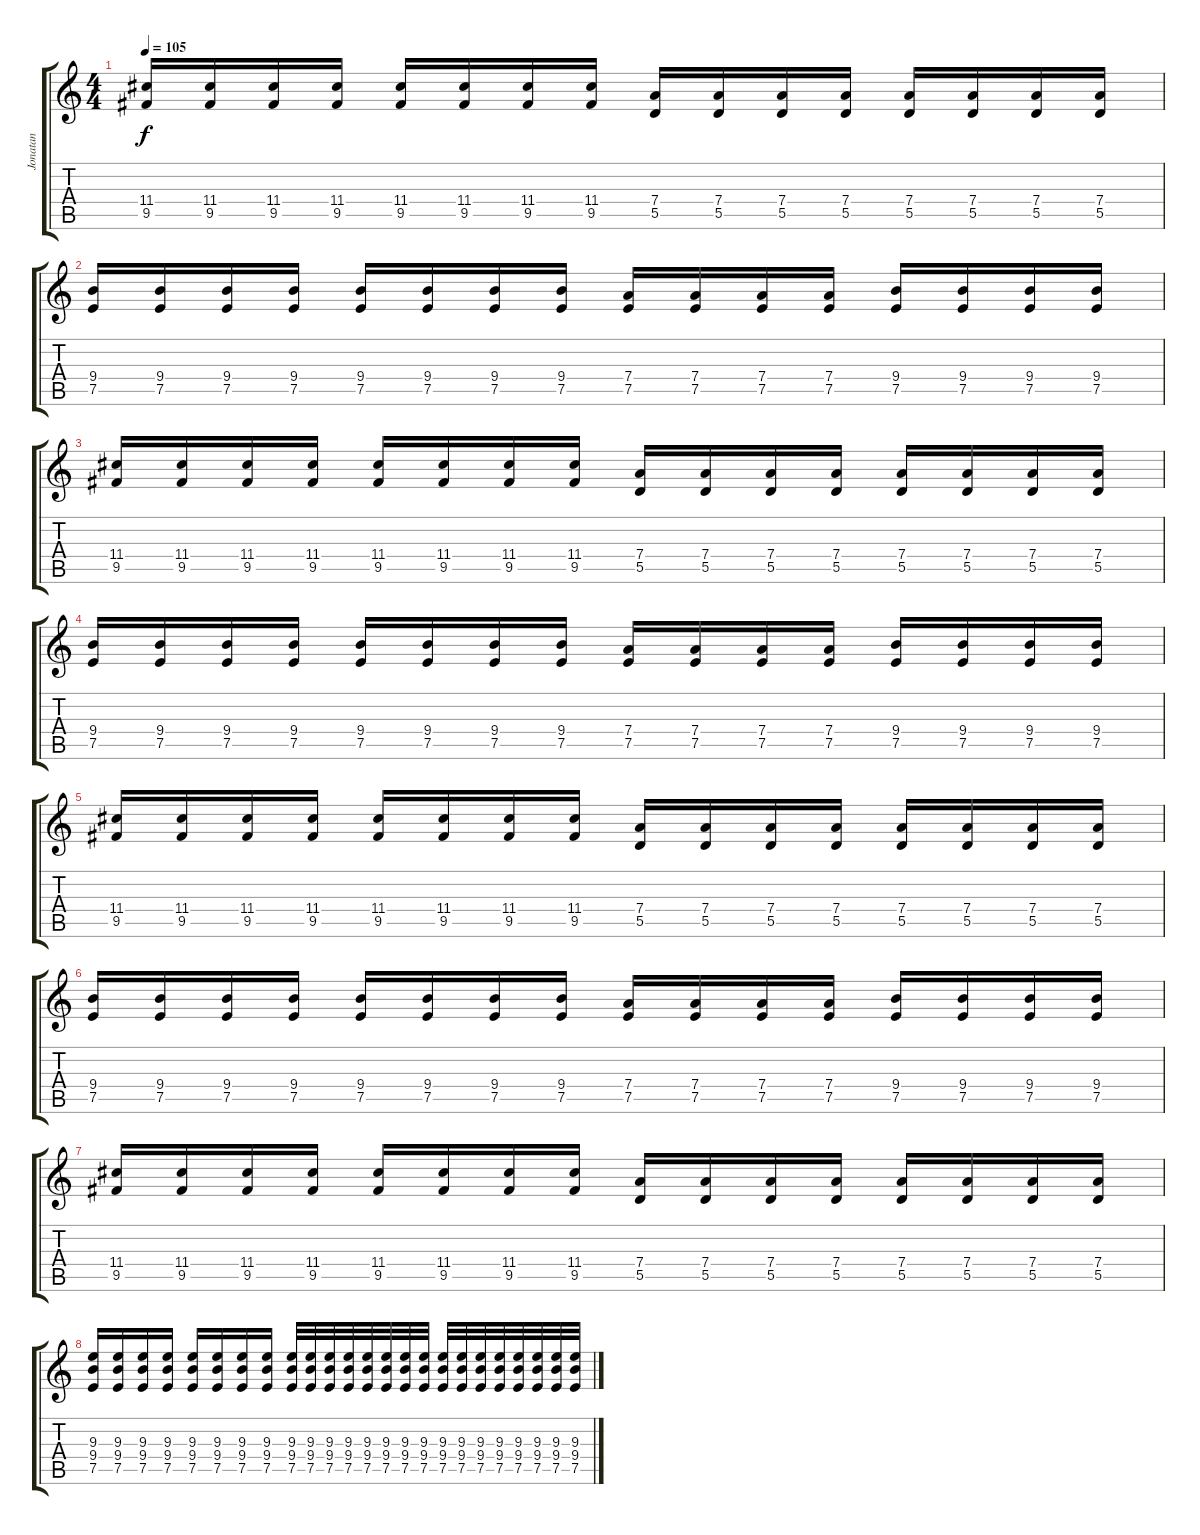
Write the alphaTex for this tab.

\track ("Jonatan" "Jonatan") {instrument distortionguitar}
\staff {score tabs}
\tuning (E4 B3 G3 D3 A2 E2) {hide}
\ts (4 4)
\tempo 105
\clef g2
\ks c
(11.4 9.5).16{dy f} (11.4 9.5).16 (11.4 9.5).16 (11.4 9.5).16 (11.4 9.5).16 (11.4 9.5).16 (11.4 9.5).16 (11.4 9.5).16 (7.4 5.5).16 (7.4 5.5).16 (7.4 5.5).16 (7.4 5.5).16 (7.4 5.5).16 (7.4 5.5).16 (7.4 5.5).16 (7.4 5.5).16 |
(9.4 7.5).16 (9.4 7.5).16 (9.4 7.5).16 (9.4 7.5).16 (9.4 7.5).16 (9.4 7.5).16 (9.4 7.5).16 (9.4 7.5).16 (7.4 7.5).16 (7.4 7.5).16 (7.4 7.5).16 (7.4 7.5).16 (9.4 7.5).16 (9.4 7.5).16 (9.4 7.5).16 (9.4 7.5).16 |
(11.4 9.5).16 (11.4 9.5).16 (11.4 9.5).16 (11.4 9.5).16 (11.4 9.5).16 (11.4 9.5).16 (11.4 9.5).16 (11.4 9.5).16 (7.4 5.5).16 (7.4 5.5).16 (7.4 5.5).16 (7.4 5.5).16 (7.4 5.5).16 (7.4 5.5).16 (7.4 5.5).16 (7.4 5.5).16 |
(9.4 7.5).16 (9.4 7.5).16 (9.4 7.5).16 (9.4 7.5).16 (9.4 7.5).16 (9.4 7.5).16 (9.4 7.5).16 (9.4 7.5).16 (7.4 7.5).16 (7.4 7.5).16 (7.4 7.5).16 (7.4 7.5).16 (9.4 7.5).16 (9.4 7.5).16 (9.4 7.5).16 (9.4 7.5).16 |
(11.4 9.5).16 (11.4 9.5).16 (11.4 9.5).16 (11.4 9.5).16 (11.4 9.5).16 (11.4 9.5).16 (11.4 9.5).16 (11.4 9.5).16 (7.4 5.5).16 (7.4 5.5).16 (7.4 5.5).16 (7.4 5.5).16 (7.4 5.5).16 (7.4 5.5).16 (7.4 5.5).16 (7.4 5.5).16 |
(9.4 7.5).16 (9.4 7.5).16 (9.4 7.5).16 (9.4 7.5).16 (9.4 7.5).16 (9.4 7.5).16 (9.4 7.5).16 (9.4 7.5).16 (7.4 7.5).16 (7.4 7.5).16 (7.4 7.5).16 (7.4 7.5).16 (9.4 7.5).16 (9.4 7.5).16 (9.4 7.5).16 (9.4 7.5).16 |
(11.4 9.5).16 (11.4 9.5).16 (11.4 9.5).16 (11.4 9.5).16 (11.4 9.5).16 (11.4 9.5).16 (11.4 9.5).16 (11.4 9.5).16 (7.4 5.5).16 (7.4 5.5).16 (7.4 5.5).16 (7.4 5.5).16 (7.4 5.5).16 (7.4 5.5).16 (7.4 5.5).16 (7.4 5.5).16 |
(9.3 9.4 7.5).16 (9.3 9.4 7.5).16 (9.3 9.4 7.5).16 (9.3 9.4 7.5).16 (9.3 9.4 7.5).16 (9.3 9.4 7.5).16 (9.3 9.4 7.5).16 (9.3 9.4 7.5).16 (9.3 9.4 7.5).32 (9.3 9.4 7.5).32 (9.3 9.4 7.5).32 (9.3 9.4 7.5).32 (9.3 9.4 7.5).32 (9.3 9.4 7.5).32 (9.3 9.4 7.5).32 (9.3 9.4 7.5).32 (9.3 9.4 7.5).32 (9.3 9.4 7.5).32 (9.3 9.4 7.5).32 (9.3 9.4 7.5).32 (9.3 9.4 7.5).32 (9.3 9.4 7.5).32 (9.3 9.4 7.5).32 (9.3 9.4 7.5).32
